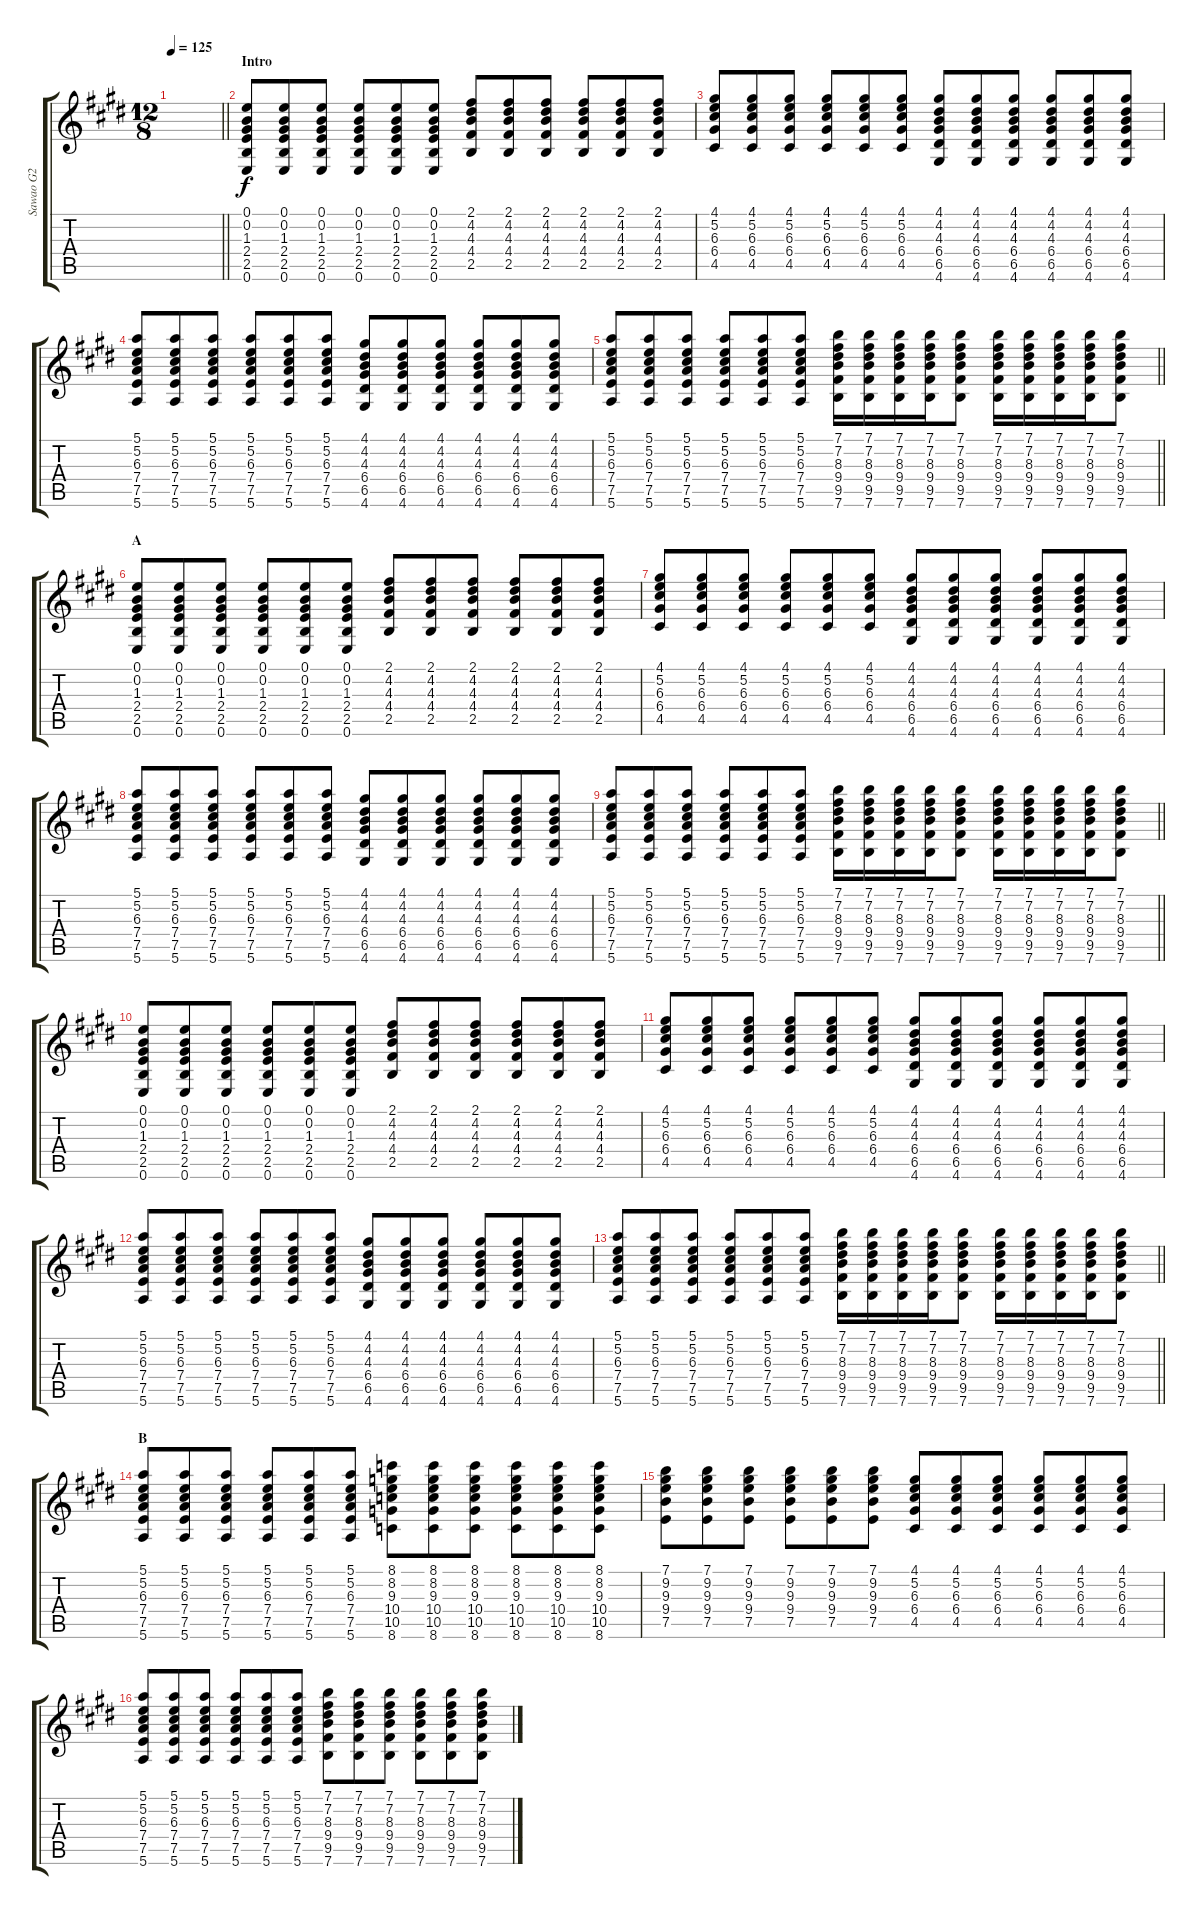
\track ("Sawao G2" "Sawao G2") {instrument distortionguitar}
\staff {score tabs}
\tuning (E4 B3 G3 D3 A2 E2) {hide}
\ts (12 8)
\tempo 125
\clef g2
\barLineRight lightlight
\ks e
|
\section ("" "Intro")
(0.1 0.2 1.3 2.4 2.5 0.6).8 (0.1 0.2 1.3 2.4 2.5 0.6).8 (0.1 0.2 1.3 2.4 2.5 0.6).8 (0.1 0.2 1.3 2.4 2.5 0.6).8 (0.1 0.2 1.3 2.4 2.5 0.6).8 (0.1 0.2 1.3 2.4 2.5 0.6).8 (2.1 4.2 4.3 4.4 2.5).8 (2.1 4.2 4.3 4.4 2.5).8 (2.1 4.2 4.3 4.4 2.5).8 (2.1 4.2 4.3 4.4 2.5).8 (2.1 4.2 4.3 4.4 2.5).8 (2.1 4.2 4.3 4.4 2.5).8 |
(4.1 5.2 6.3 6.4 4.5).8 (4.1 5.2 6.3 6.4 4.5).8 (4.1 5.2 6.3 6.4 4.5).8 (4.1 5.2 6.3 6.4 4.5).8 (4.1 5.2 6.3 6.4 4.5).8 (4.1 5.2 6.3 6.4 4.5).8 (4.1 4.2 4.3 6.4 6.5 4.6).8 (4.1 4.2 4.3 6.4 6.5 4.6).8 (4.1 4.2 4.3 6.4 6.5 4.6).8 (4.1 4.2 4.3 6.4 6.5 4.6).8 (4.1 4.2 4.3 6.4 6.5 4.6).8 (4.1 4.2 4.3 6.4 6.5 4.6).8 |
(5.1 5.2 6.3 7.4 7.5 5.6).8 (5.1 5.2 6.3 7.4 7.5 5.6).8 (5.1 5.2 6.3 7.4 7.5 5.6).8 (5.1 5.2 6.3 7.4 7.5 5.6).8 (5.1 5.2 6.3 7.4 7.5 5.6).8 (5.1 5.2 6.3 7.4 7.5 5.6).8 (4.1 4.2 4.3 6.4 6.5 4.6).8 (4.1 4.2 4.3 6.4 6.5 4.6).8 (4.1 4.2 4.3 6.4 6.5 4.6).8 (4.1 4.2 4.3 6.4 6.5 4.6).8 (4.1 4.2 4.3 6.4 6.5 4.6).8 (4.1 4.2 4.3 6.4 6.5 4.6).8 |
\barLineRight lightlight
(5.1 5.2 6.3 7.4 7.5 5.6).8 (5.1 5.2 6.3 7.4 7.5 5.6).8 (5.1 5.2 6.3 7.4 7.5 5.6).8 (5.1 5.2 6.3 7.4 7.5 5.6).8 (5.1 5.2 6.3 7.4 7.5 5.6).8 (5.1 5.2 6.3 7.4 7.5 5.6).8 (7.1 7.2 8.3 9.4 9.5 7.6).16 (7.1 7.2 8.3 9.4 9.5 7.6).16 (7.1 7.2 8.3 9.4 9.5 7.6).16 (7.1 7.2 8.3 9.4 9.5 7.6).16 (7.1 7.2 8.3 9.4 9.5 7.6).8 (7.1 7.2 8.3 9.4 9.5 7.6).16 (7.1 7.2 8.3 9.4 9.5 7.6).16 (7.1 7.2 8.3 9.4 9.5 7.6).16 (7.1 7.2 8.3 9.4 9.5 7.6).16 (7.1 7.2 8.3 9.4 9.5 7.6).8 |
\section ("" "A")
(0.1 0.2 1.3 2.4 2.5 0.6).8 (0.1 0.2 1.3 2.4 2.5 0.6).8 (0.1 0.2 1.3 2.4 2.5 0.6).8 (0.1 0.2 1.3 2.4 2.5 0.6).8 (0.1 0.2 1.3 2.4 2.5 0.6).8 (0.1 0.2 1.3 2.4 2.5 0.6).8 (2.1 4.2 4.3 4.4 2.5).8 (2.1 4.2 4.3 4.4 2.5).8 (2.1 4.2 4.3 4.4 2.5).8 (2.1 4.2 4.3 4.4 2.5).8 (2.1 4.2 4.3 4.4 2.5).8 (2.1 4.2 4.3 4.4 2.5).8 |
(4.1 5.2 6.3 6.4 4.5).8 (4.1 5.2 6.3 6.4 4.5).8 (4.1 5.2 6.3 6.4 4.5).8 (4.1 5.2 6.3 6.4 4.5).8 (4.1 5.2 6.3 6.4 4.5).8 (4.1 5.2 6.3 6.4 4.5).8 (4.1 4.2 4.3 6.4 6.5 4.6).8 (4.1 4.2 4.3 6.4 6.5 4.6).8 (4.1 4.2 4.3 6.4 6.5 4.6).8 (4.1 4.2 4.3 6.4 6.5 4.6).8 (4.1 4.2 4.3 6.4 6.5 4.6).8 (4.1 4.2 4.3 6.4 6.5 4.6).8 |
(5.1 5.2 6.3 7.4 7.5 5.6).8 (5.1 5.2 6.3 7.4 7.5 5.6).8 (5.1 5.2 6.3 7.4 7.5 5.6).8 (5.1 5.2 6.3 7.4 7.5 5.6).8 (5.1 5.2 6.3 7.4 7.5 5.6).8 (5.1 5.2 6.3 7.4 7.5 5.6).8 (4.1 4.2 4.3 6.4 6.5 4.6).8 (4.1 4.2 4.3 6.4 6.5 4.6).8 (4.1 4.2 4.3 6.4 6.5 4.6).8 (4.1 4.2 4.3 6.4 6.5 4.6).8 (4.1 4.2 4.3 6.4 6.5 4.6).8 (4.1 4.2 4.3 6.4 6.5 4.6).8 |
\barLineRight lightlight
(5.1 5.2 6.3 7.4 7.5 5.6).8 (5.1 5.2 6.3 7.4 7.5 5.6).8 (5.1 5.2 6.3 7.4 7.5 5.6).8 (5.1 5.2 6.3 7.4 7.5 5.6).8 (5.1 5.2 6.3 7.4 7.5 5.6).8 (5.1 5.2 6.3 7.4 7.5 5.6).8 (7.1 7.2 8.3 9.4 9.5 7.6).16 (7.1 7.2 8.3 9.4 9.5 7.6).16 (7.1 7.2 8.3 9.4 9.5 7.6).16 (7.1 7.2 8.3 9.4 9.5 7.6).16 (7.1 7.2 8.3 9.4 9.5 7.6).8 (7.1 7.2 8.3 9.4 9.5 7.6).16 (7.1 7.2 8.3 9.4 9.5 7.6).16 (7.1 7.2 8.3 9.4 9.5 7.6).16 (7.1 7.2 8.3 9.4 9.5 7.6).16 (7.1 7.2 8.3 9.4 9.5 7.6).8 |
(0.1 0.2 1.3 2.4 2.5 0.6).8 (0.1 0.2 1.3 2.4 2.5 0.6).8 (0.1 0.2 1.3 2.4 2.5 0.6).8 (0.1 0.2 1.3 2.4 2.5 0.6).8 (0.1 0.2 1.3 2.4 2.5 0.6).8 (0.1 0.2 1.3 2.4 2.5 0.6).8 (2.1 4.2 4.3 4.4 2.5).8 (2.1 4.2 4.3 4.4 2.5).8 (2.1 4.2 4.3 4.4 2.5).8 (2.1 4.2 4.3 4.4 2.5).8 (2.1 4.2 4.3 4.4 2.5).8 (2.1 4.2 4.3 4.4 2.5).8 |
(4.1 5.2 6.3 6.4 4.5).8 (4.1 5.2 6.3 6.4 4.5).8 (4.1 5.2 6.3 6.4 4.5).8 (4.1 5.2 6.3 6.4 4.5).8 (4.1 5.2 6.3 6.4 4.5).8 (4.1 5.2 6.3 6.4 4.5).8 (4.1 4.2 4.3 6.4 6.5 4.6).8 (4.1 4.2 4.3 6.4 6.5 4.6).8 (4.1 4.2 4.3 6.4 6.5 4.6).8 (4.1 4.2 4.3 6.4 6.5 4.6).8 (4.1 4.2 4.3 6.4 6.5 4.6).8 (4.1 4.2 4.3 6.4 6.5 4.6).8 |
(5.1 5.2 6.3 7.4 7.5 5.6).8 (5.1 5.2 6.3 7.4 7.5 5.6).8 (5.1 5.2 6.3 7.4 7.5 5.6).8 (5.1 5.2 6.3 7.4 7.5 5.6).8 (5.1 5.2 6.3 7.4 7.5 5.6).8 (5.1 5.2 6.3 7.4 7.5 5.6).8 (4.1 4.2 4.3 6.4 6.5 4.6).8 (4.1 4.2 4.3 6.4 6.5 4.6).8 (4.1 4.2 4.3 6.4 6.5 4.6).8 (4.1 4.2 4.3 6.4 6.5 4.6).8 (4.1 4.2 4.3 6.4 6.5 4.6).8 (4.1 4.2 4.3 6.4 6.5 4.6).8 |
\barLineRight lightlight
(5.1 5.2 6.3 7.4 7.5 5.6).8 (5.1 5.2 6.3 7.4 7.5 5.6).8 (5.1 5.2 6.3 7.4 7.5 5.6).8 (5.1 5.2 6.3 7.4 7.5 5.6).8 (5.1 5.2 6.3 7.4 7.5 5.6).8 (5.1 5.2 6.3 7.4 7.5 5.6).8 (7.1 7.2 8.3 9.4 9.5 7.6).16 (7.1 7.2 8.3 9.4 9.5 7.6).16 (7.1 7.2 8.3 9.4 9.5 7.6).16 (7.1 7.2 8.3 9.4 9.5 7.6).16 (7.1 7.2 8.3 9.4 9.5 7.6).8 (7.1 7.2 8.3 9.4 9.5 7.6).16 (7.1 7.2 8.3 9.4 9.5 7.6).16 (7.1 7.2 8.3 9.4 9.5 7.6).16 (7.1 7.2 8.3 9.4 9.5 7.6).16 (7.1 7.2 8.3 9.4 9.5 7.6).8 |
\section ("" "B")
(5.1 5.2 6.3 7.4 7.5 5.6).8 (5.1 5.2 6.3 7.4 7.5 5.6).8 (5.1 5.2 6.3 7.4 7.5 5.6).8 (5.1 5.2 6.3 7.4 7.5 5.6).8 (5.1 5.2 6.3 7.4 7.5 5.6).8 (5.1 5.2 6.3 7.4 7.5 5.6).8 (8.1 8.2 9.3 10.4 10.5 8.6).8 (8.1 8.2 9.3 10.4 10.5 8.6).8 (8.1 8.2 9.3 10.4 10.5 8.6).8 (8.1 8.2 9.3 10.4 10.5 8.6).8 (8.1 8.2 9.3 10.4 10.5 8.6).8 (8.1 8.2 9.3 10.4 10.5 8.6).8 |
(7.1 9.2 9.3 9.4 7.5).8 (7.1 9.2 9.3 9.4 7.5).8 (7.1 9.2 9.3 9.4 7.5).8 (7.1 9.2 9.3 9.4 7.5).8 (7.1 9.2 9.3 9.4 7.5).8 (7.1 9.2 9.3 9.4 7.5).8 (4.1 5.2 6.3 6.4 4.5).8 (4.1 5.2 6.3 6.4 4.5).8 (4.1 5.2 6.3 6.4 4.5).8 (4.1 5.2 6.3 6.4 4.5).8 (4.1 5.2 6.3 6.4 4.5).8 (4.1 5.2 6.3 6.4 4.5).8 |
(5.1 5.2 6.3 7.4 7.5 5.6).8 (5.1 5.2 6.3 7.4 7.5 5.6).8 (5.1 5.2 6.3 7.4 7.5 5.6).8 (5.1 5.2 6.3 7.4 7.5 5.6).8 (5.1 5.2 6.3 7.4 7.5 5.6).8 (5.1 5.2 6.3 7.4 7.5 5.6).8 (7.1 7.2 8.3 9.4 9.5 7.6).8 (7.1 7.2 8.3 9.4 9.5 7.6).8 (7.1 7.2 8.3 9.4 9.5 7.6).8 (7.1 7.2 8.3 9.4 9.5 7.6).8 (7.1 7.2 8.3 9.4 9.5 7.6).8 (7.1 7.2 8.3 9.4 9.5 7.6).8
